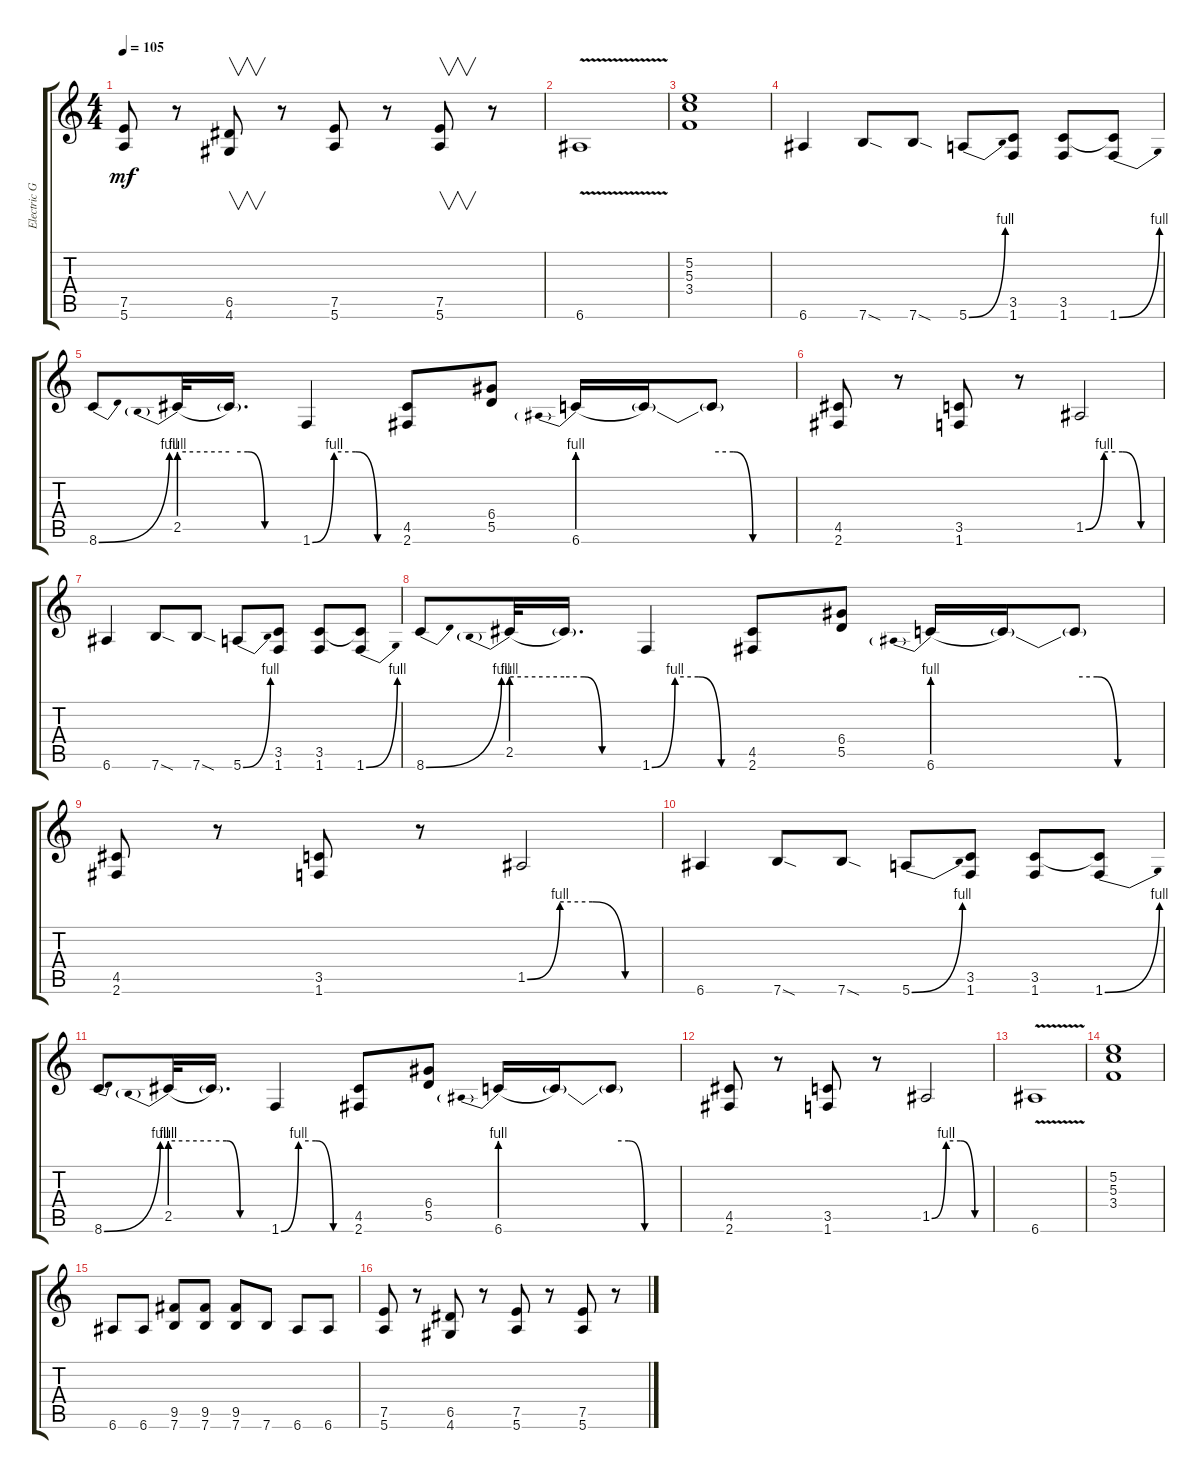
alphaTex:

\track ("Electric Guitar" "Electric G") {instrument overdrivenguitar}
\staff {score tabs}
\tuning (E4 B3 G3 D3 A2 E2) {hide}
\ts (4 4)
\tempo 105
\clef g2
\ks c
(7.5 5.6).8{dy mf} r.8 (6.5 4.6).8{v} r.8 (7.5 5.6).8 r.8 (7.5 5.6).8{v} r.8 |
6.6{v}.1 |
(5.2 5.3 3.4).1 |
6.6.4 7.6{sod}.8 7.6{sod}.8 5.6{be (bend 0 0 60 4)}.8 (3.5 1.6).8 (3.5 1.6).8 (3.5{t} 1.6{be (bend 0 0 60 4)}).8 |
8.6{be (bend 0 0 60 4)}.8 2.5{be (prebend 0 4 60 4)}.32 2.5{be (custom 0 4 15 4 30 0 60 0) t}.16{d} 1.6{be (custom 0 0 15 4 30 4 45 0 60 0)}.4 (4.5 2.6).8 (6.4 5.5).8 6.6{be (prebend 0 4 60 4)}.16 6.6{t}.16 6.6{be (custom 0 4 15 4 30 0 60 0) t}.8 |
(4.5 2.6).8 r.8 (3.5 1.6).8 r.8 1.5{be (custom 0 0 15 4 30 4 45 0 60 0)}.2 |
6.6.4 7.6{sod}.8 7.6{sod}.8 5.6{be (bend 0 0 60 4)}.8 (3.5 1.6).8 (3.5 1.6).8 (3.5{t} 1.6{be (bend 0 0 60 4)}).8 |
8.6{be (bend 0 0 60 4)}.8 2.5{be (prebend 0 4 60 4)}.32 2.5{be (custom 0 4 15 4 30 0 60 0) t}.16{d} 1.6{be (custom 0 0 15 4 30 4 45 0 60 0)}.4 (4.5 2.6).8 (6.4 5.5).8 6.6{be (prebend 0 4 60 4)}.16 6.6{t}.16 6.6{be (custom 0 4 15 4 30 0 60 0) t}.8 |
(4.5 2.6).8 r.8 (3.5 1.6).8 r.8 1.5{be (custom 0 0 15 4 30 4 45 0 60 0)}.2 |
6.6.4 7.6{sod}.8 7.6{sod}.8 5.6{be (bend 0 0 60 4)}.8 (3.5 1.6).8 (3.5 1.6).8 (3.5{t} 1.6{be (bend 0 0 60 4)}).8 |
8.6{be (bend 0 0 60 4)}.8 2.5{be (prebend 0 4 60 4)}.32 2.5{be (custom 0 4 15 4 30 0 60 0) t}.16{d} 1.6{be (custom 0 0 15 4 30 4 45 0 60 0)}.4 (4.5 2.6).8 (6.4 5.5).8 6.6{be (prebend 0 4 60 4)}.16 6.6{t}.16 6.6{be (custom 0 4 15 4 30 0 60 0) t}.8 |
(4.5 2.6).8 r.8 (3.5 1.6).8 r.8 1.5{be (custom 0 0 15 4 30 4 45 0 60 0)}.2 |
6.6{v}.1 |
(5.2 5.3 3.4).1 |
6.6.8 6.6.8 (9.5 7.6).8 (9.5 7.6).8 (9.5 7.6).8 7.6.8 6.6.8 6.6.8 |
(7.5 5.6).8 r.8 (6.5 4.6).8 r.8 (7.5 5.6).8 r.8 (7.5 5.6).8 r.8
